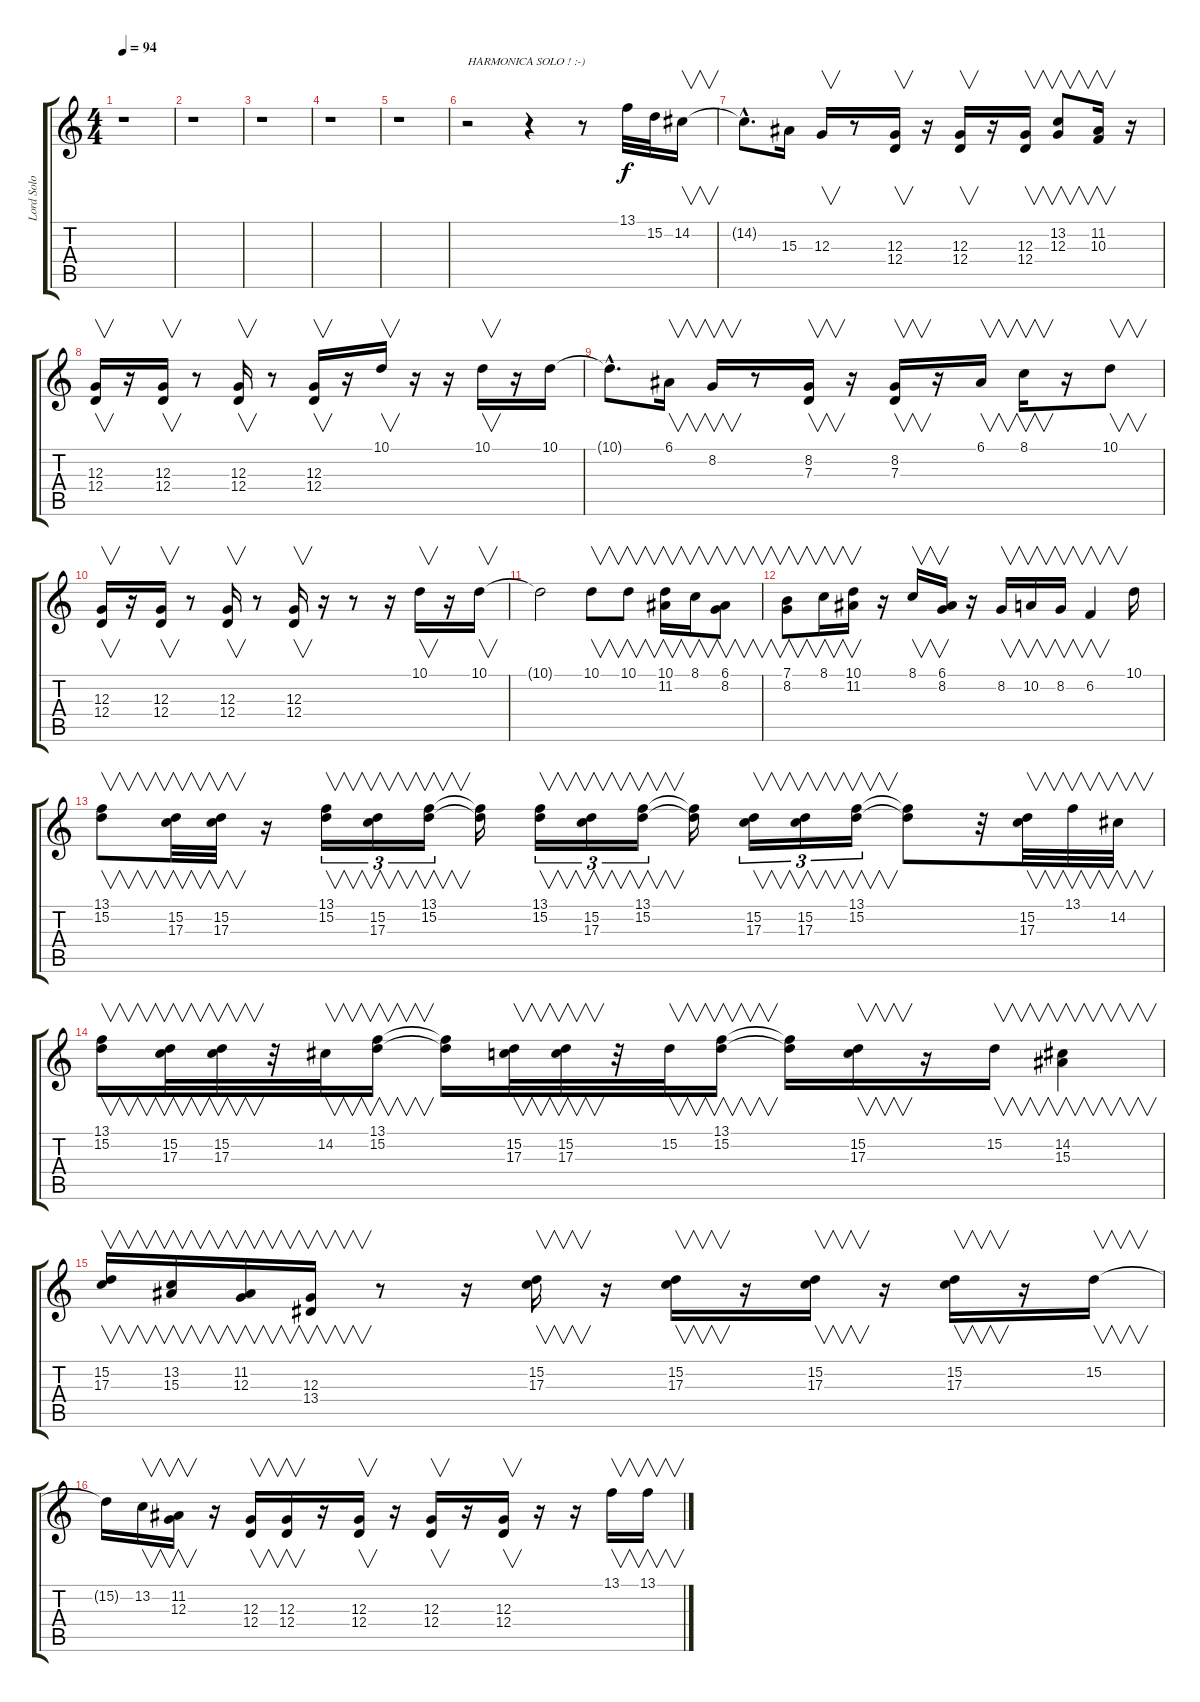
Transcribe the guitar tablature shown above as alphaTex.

\track ("Lord Solo" "Lord Solo") {instrument rockorgan}
\staff {score tabs}
\tuning (E4 B3 G3 D3 A2 E2) {hide}
\ts (4 4)
\tempo 94
\clef g2
\ks c
r.1{dy f} |
r.1 |
r.1 |
r.1 |
r.1 |
r.2{txt "HARMONICA SOLO ! :-)"} r.4 r.8 13.1.32 15.2.32 14.2.16{v} |
14.2{hac t}.8{d} 15.3.16 12.3.16{v} r.8 (12.3 12.4).16{v} r.16 (12.3 12.4).16{v} r.16 (12.3 12.4).16{v} (13.2 12.3).8{v} (11.2 10.3).16{v} r.16 |
(12.3 12.4).16{v} r.16 (12.3 12.4).16{v} r.8 (12.3 12.4).16{v} r.8 (12.3 12.4).16{v} r.16 10.1.16{v} r.16 r.16 10.1.16{v} r.16 10.1.16 |
10.1{hac t}.8{d} 6.1.16{v} 8.2.16{v} r.8 (8.2 7.3).16{v} r.16 (8.2 7.3).16{v} r.16 6.1.16{v} 8.1.16{v} r.16 10.1.8{v} |
(12.3 12.4).16{v} r.16 (12.3 12.4).16{v} r.8 (12.3 12.4).16{v} r.8 (12.3 12.4).16{v} r.16 r.8 r.16 10.1.16{v} r.16 10.1.16{v} |
10.1{t}.2 10.1.8{v} 10.1.8{v} (10.1 11.2).16{v} 8.1.16{v} (6.1 8.2).8{v} |
(7.1 8.2).8{v} 8.1.16{v} (10.1 11.2).16{v} r.16 8.1.16{v} (6.1 8.2).16{v} r.16 8.2.16{v} 10.2.16{v} 8.2.16{v} 6.2.4{v} 10.1.16 |
(13.1 15.2).8{v} (15.2 17.3).32{v} (15.2 17.3).32{v} r.16 (13.1 15.2).16{v tu (3 2)} (15.2 17.3).16{v tu (3 2)} (13.1 15.2).16{v tu (3 2)} (13.1{t} 15.2{t}).16 (13.1 15.2).16{v tu (3 2)} (15.2 17.3).16{v tu (3 2)} (13.1 15.2).16{v tu (3 2)} (13.1{t} 15.2{t}).16 (15.2 17.3).16{v tu (3 2)} (15.2 17.3).16{v tu (3 2)} (13.1 15.2).16{v tu (3 2)} (13.1{t} 15.2{t}).8 r.32 (15.2 17.3).32{v} 13.1.32{v} 14.2.32{v} |
(13.1 15.2).16{v} (15.2 17.3).32{v} (15.2 17.3).32{v} r.32 14.2.32{v} (13.1 15.2).16{v} (13.1{t} 15.2{t}).16 (15.2 17.3).32{v} (15.2 17.3).32{v} r.32 15.2.32{v} (13.1 15.2).16{v} (13.1{t} 15.2{t}).16 (15.2 17.3).16{v} r.16 15.2.16{v} (14.2 15.3).4{v} |
(15.2 17.3).16{v} (13.2 15.3).16{v} (11.2 12.3).16{v} (12.3 13.4).16{v} r.8 r.16 (15.2 17.3).16{v} r.16 (15.2 17.3).16{v} r.16 (15.2 17.3).16{v} r.16 (15.2 17.3).16{v} r.16 15.2.16{v} |
15.2{t}.16 13.2.16{v} (11.2 12.3).16{v} r.16 (12.3 12.4).16{v} (12.3 12.4).16{v} r.16 (12.3 12.4).16{v} r.16 (12.3 12.4).16{v} r.16 (12.3 12.4).16{v} r.16 r.16 13.1.16{v} 13.1.16{v}
